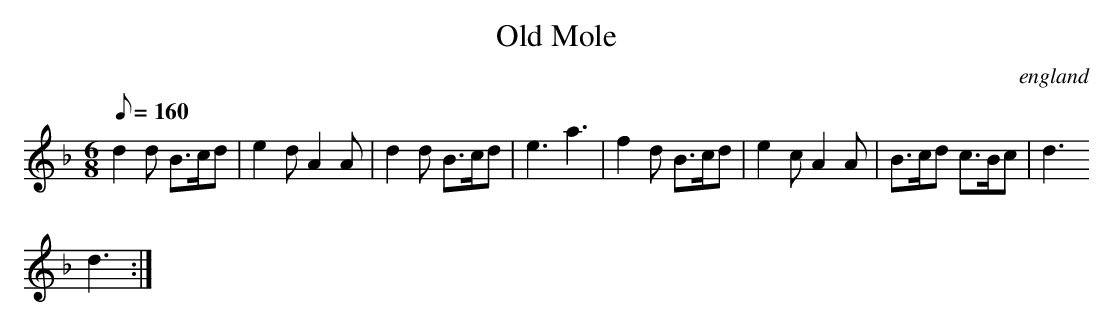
X:1
T: Old Mole
O:england
M:6/8
L:1/8
Q:160
K:F
d2 d B>cd|e2 d A2 A| d2 d B>cd| e3 a3| f2 d B>cd|e2 c A2 A|B>cd c>Bc|d3
d3:|
